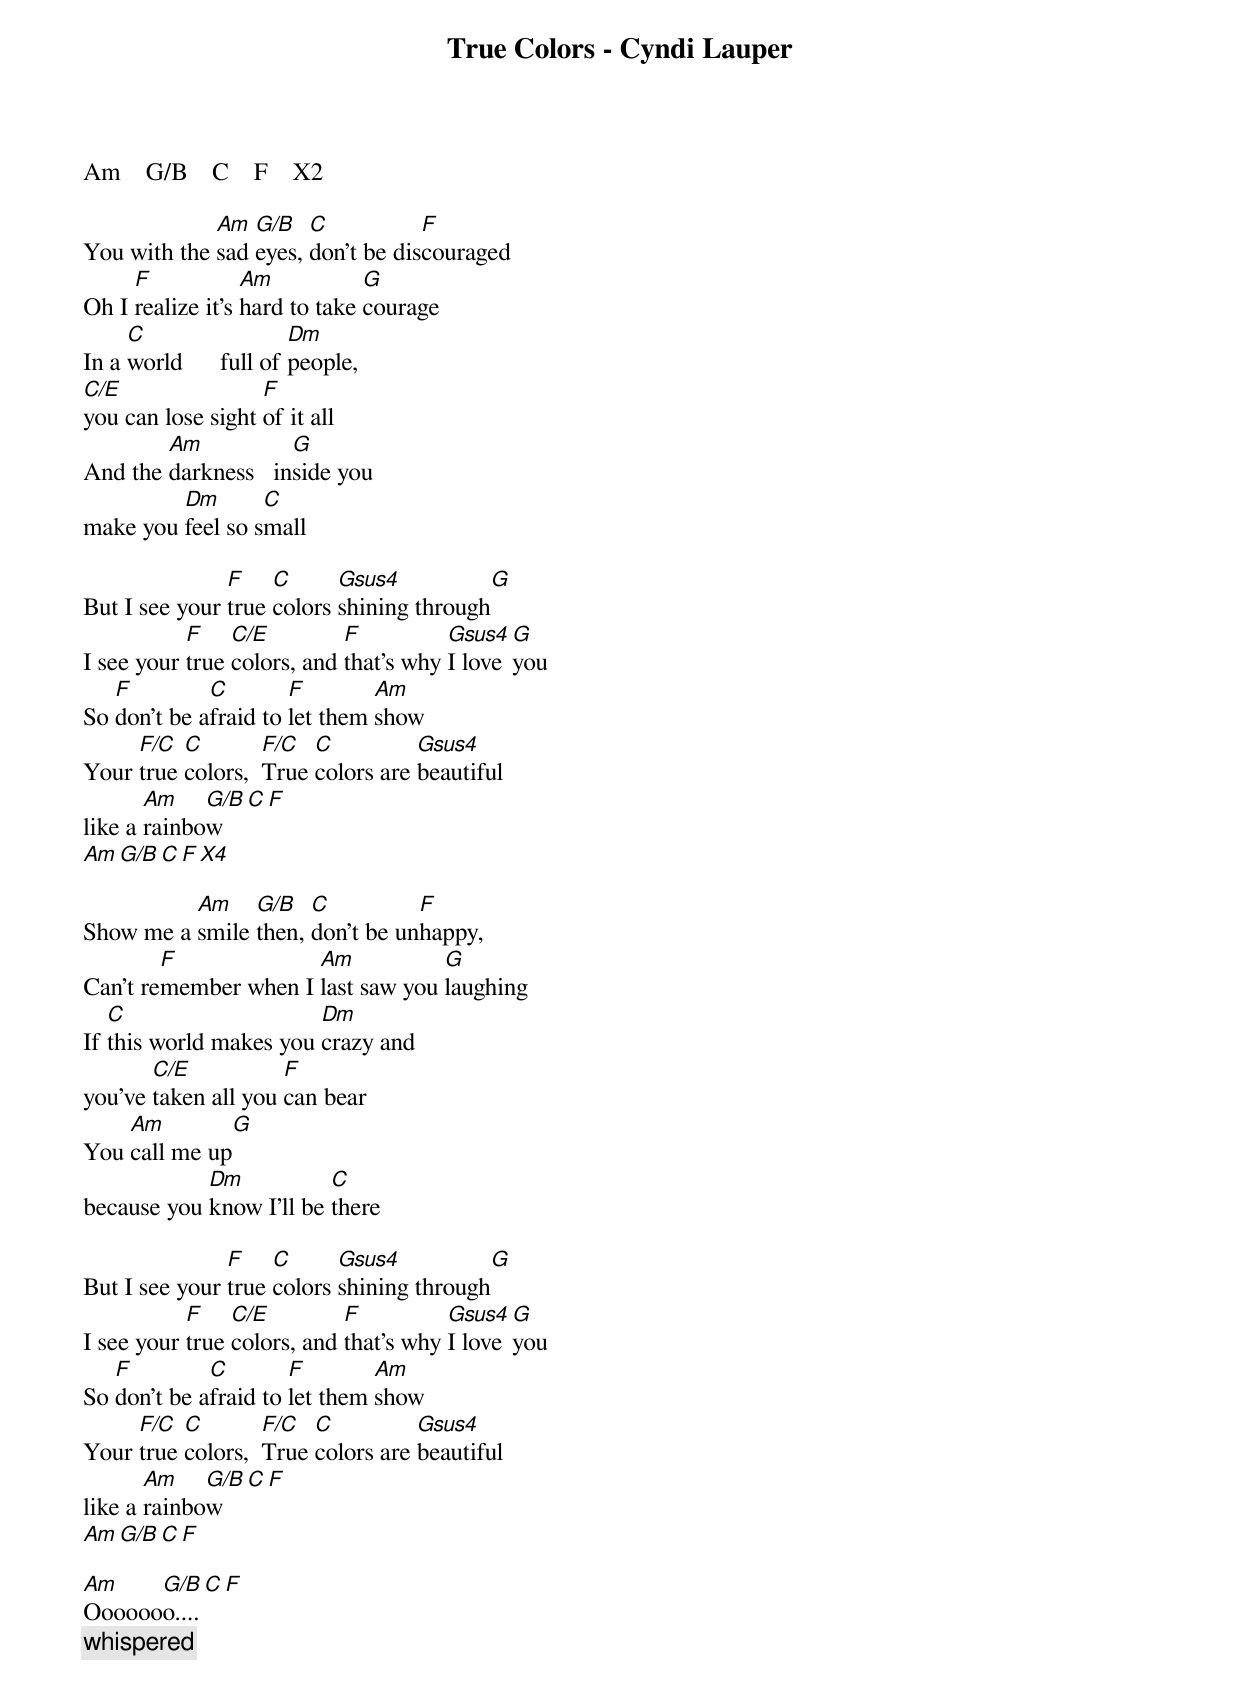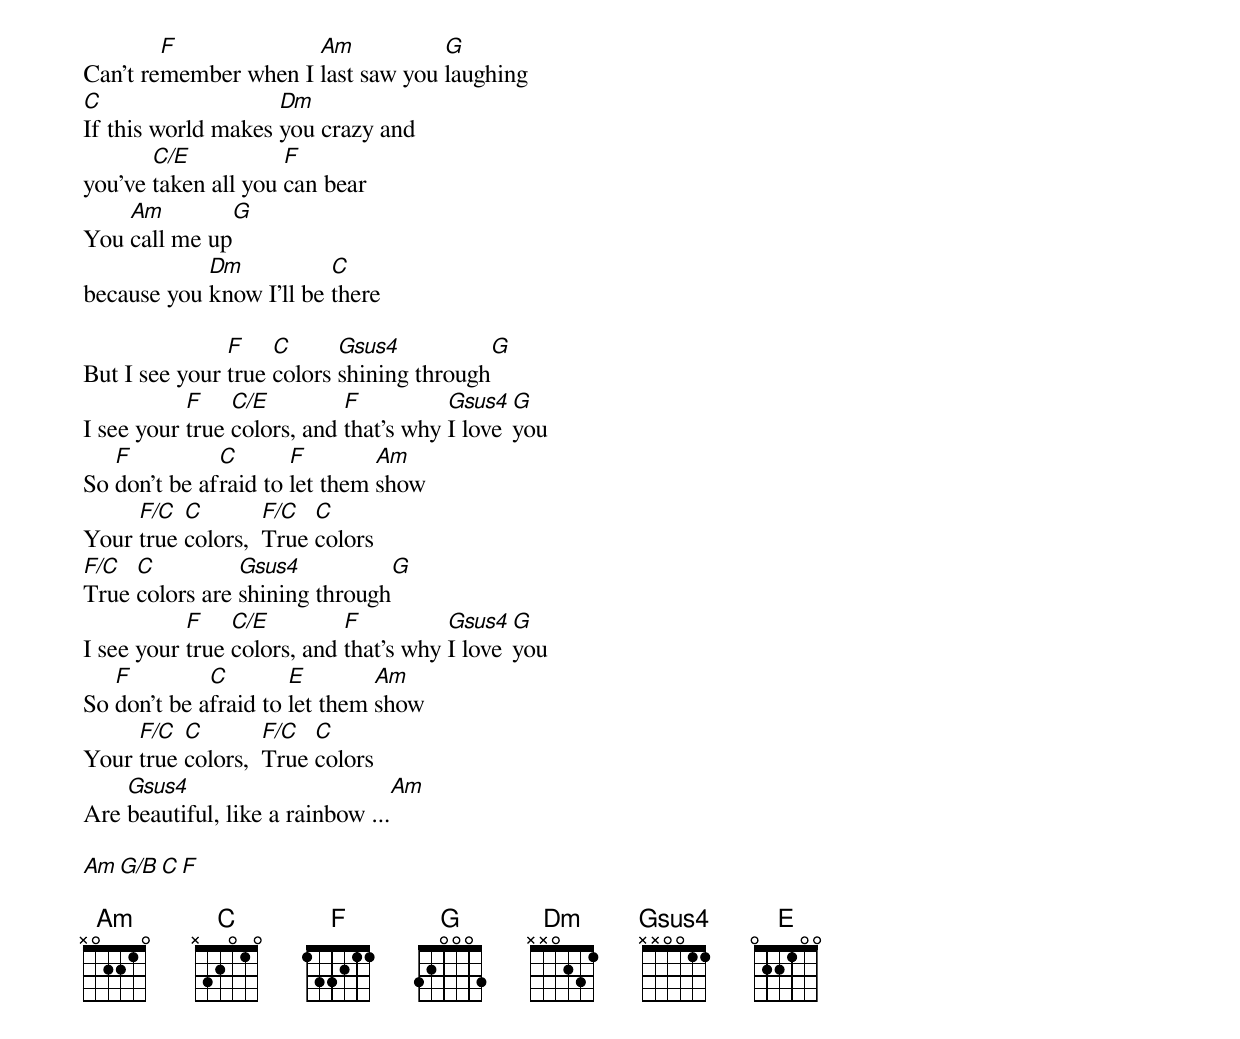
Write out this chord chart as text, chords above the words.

True Colors - Cyndi Lauper

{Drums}

Am    G/B    C    F    X2

             Am  G/B   C           F
You with the sad eyes, don't be discouraged
     F            Am           G
Oh I realize it's hard to take courage
     C                  Dm
In a world      full of people,
C/E                F
you can lose sight of it all
        Am           G
And the darkness   inside you
         Dm       C
make you feel so small

               F    C      Gsus4          G
But I see your true colors shining through
           F    C/E         F          Gsus4  G
I see your true colors, and that's why I love you
   F         C        F        Am
So don't be afraid to let them show
     F/C  C        F/C  C          Gsus4
Your true colors,  True colors are beautiful
       Am    G/B    C    F
like a rainbow
       Am    G/B    C    F   X4

          Am    G/B   C          F
Show me a smile then, don't be unhappy,
        F             Am           G
Can't remember when I last saw you laughing
   C                    Dm
If this world makes you crazy and
       C/E           F
you've taken all you can bear
    Am          G
You call me up
            Dm           C
because you know I'll be there

               F    C      Gsus4          G
But I see your true colors shining through
           F    C/E         F          Gsus4  G
I see your true colors, and that's why I love you
   F         C        F        Am
So don't be afraid to let them show
     F/C  C        F/C  C          Gsus4
Your true colors,  True colors are beautiful
       Am    G/B    C    F
like a rainbow
       Am    G/B    C    F

Am    G/B     C    F
Ooooooo....
[whispered]
        F             Am           G
Can't remember when I last saw you laughing
C                   Dm
If this world makes you crazy and
       C/E           F
you've taken all you can bear
    Am          G
You call me up
            Dm           C
because you know I'll be there

               F    C      Gsus4          G
But I see your true colors shining through
           F    C/E         F          Gsus4  G
I see your true colors, and that's why I love you
   F          C       F        Am
So don't be afraid to let them show
     F/C  C        F/C  C
Your true colors,  True colors
F/C  C          Gsus4          G
True colors are shining through
           F    C/E         F          Gsus4  G
I see your true colors, and that's why I love you
   F         C        E        Am
So don't be afraid to let them show
     F/C  C        F/C  C
Your true colors,  True colors
    Gsus4                        Am
Are beautiful, like a rainbow ...

Am    G/B     C    F

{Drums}
